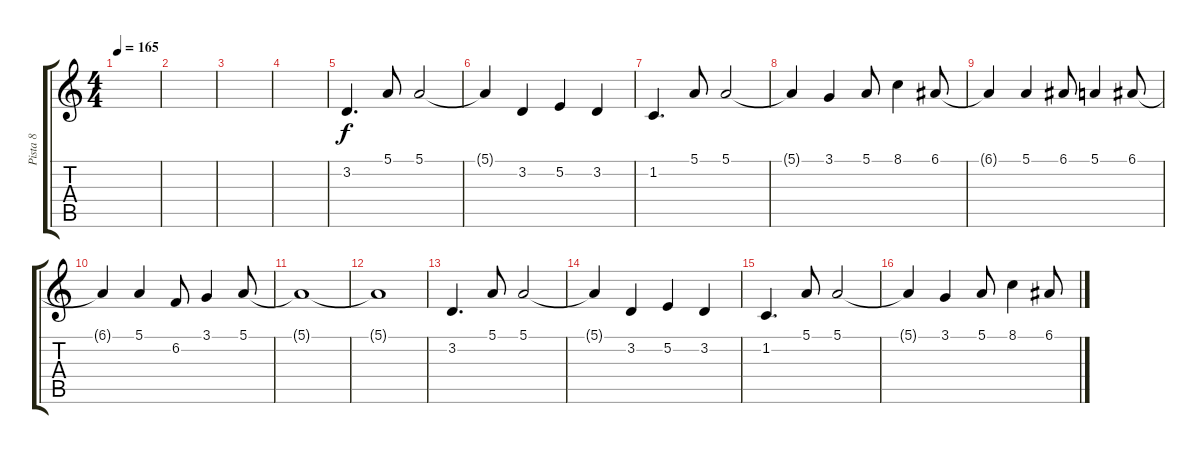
\track ("Pista 8" "Pista 8") {instrument electricgrandpiano}
\staff {score tabs}
\tuning (E4 B3 G3 D3 A2 E2) {hide}
\ts (4 4)
\tempo 165
\clef g2
\ks c
|
|
|
|
3.2.4{d} 5.1.8 5.1.2 |
5.1{t}.4 3.2.4 5.2.4 3.2.4 |
1.2.4{d} 5.1.8 5.1.2 |
5.1{t}.4 3.1.4 5.1.8 8.1.4 6.1.8 |
6.1{t}.4 5.1.4 6.1.8 5.1.4 6.1.8 |
6.1{t}.4 5.1.4 6.2.8 3.1.4 5.1.8 |
5.1{t}.1 |
5.1{t}.1 |
3.2.4{d} 5.1.8 5.1.2 |
5.1{t}.4 3.2.4 5.2.4 3.2.4 |
1.2.4{d} 5.1.8 5.1.2 |
5.1{t}.4 3.1.4 5.1.8 8.1.4 6.1.8
